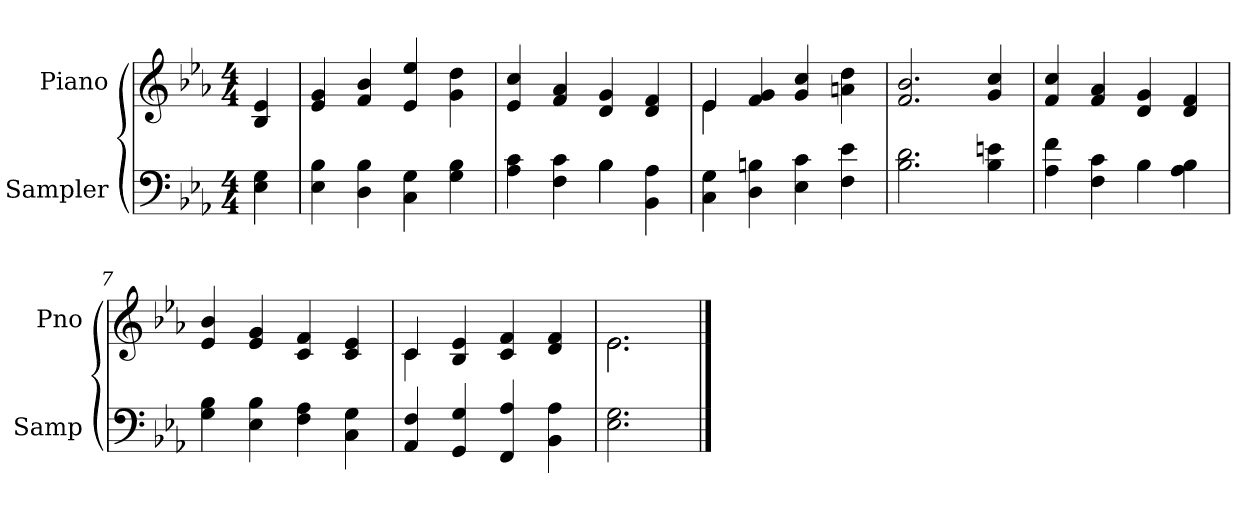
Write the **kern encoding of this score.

**kern	**kern
*part2	*part1
*staff2	*staff1
*I"Sampler	*I"Piano
*I'Samp	*I'Pno
*clefF4	*clefG2
*k[b-e-a-]	*k[b-e-a-]
*E-:	*E-:
*M4/4	*M4/4
=1	=1
4E- 4G	4B- 4e-
=2	=2
4E- 4B-	4e- 4g
4D 4B-	4f 4b-
4C 4G	4e- 4ee-
4G 4B-	4g 4dd
=3	=3
*^	*
4A- 4c	2ryy	4e- 4cc
4F 4c	.	4f 4a-
4B-\	4B-	4d 4g
4BB- 4A-	4ryy	4d 4f
*v	*v	*
=4	=4
*	*^
4C 4G	4e-/	4e-
4D 4Bn	4f 4g	2.ryy
4E- 4c	4g 4cc	.
4F 4e-	4an 4dd	.
*	*v	*v
=5	=5
2.B- 2.d	2.f 2.b-
4B- 4en	4g 4cc
=6	=6
4A- 4f	4f 4cc
4F 4c	4f 4a-
4B-	4d 4g
4A- 4B-	4d 4f
=7	=7
4G 4B-	4e- 4b-
4E- 4B-	4e- 4g
4F 4A-	4c 4f
4C 4G	4c 4e-
=8	=8
*	*^
4AA- 4F	4c/	4c
4GG 4G	4B- 4e-	2.ryy
4FF 4A-	4c 4f	.
4BB- 4A-	4d 4f	.
=9	=9	=9
2.E- 2.G	2.e-\	2.e-
*	*v	*v
==	==
*-	*-
